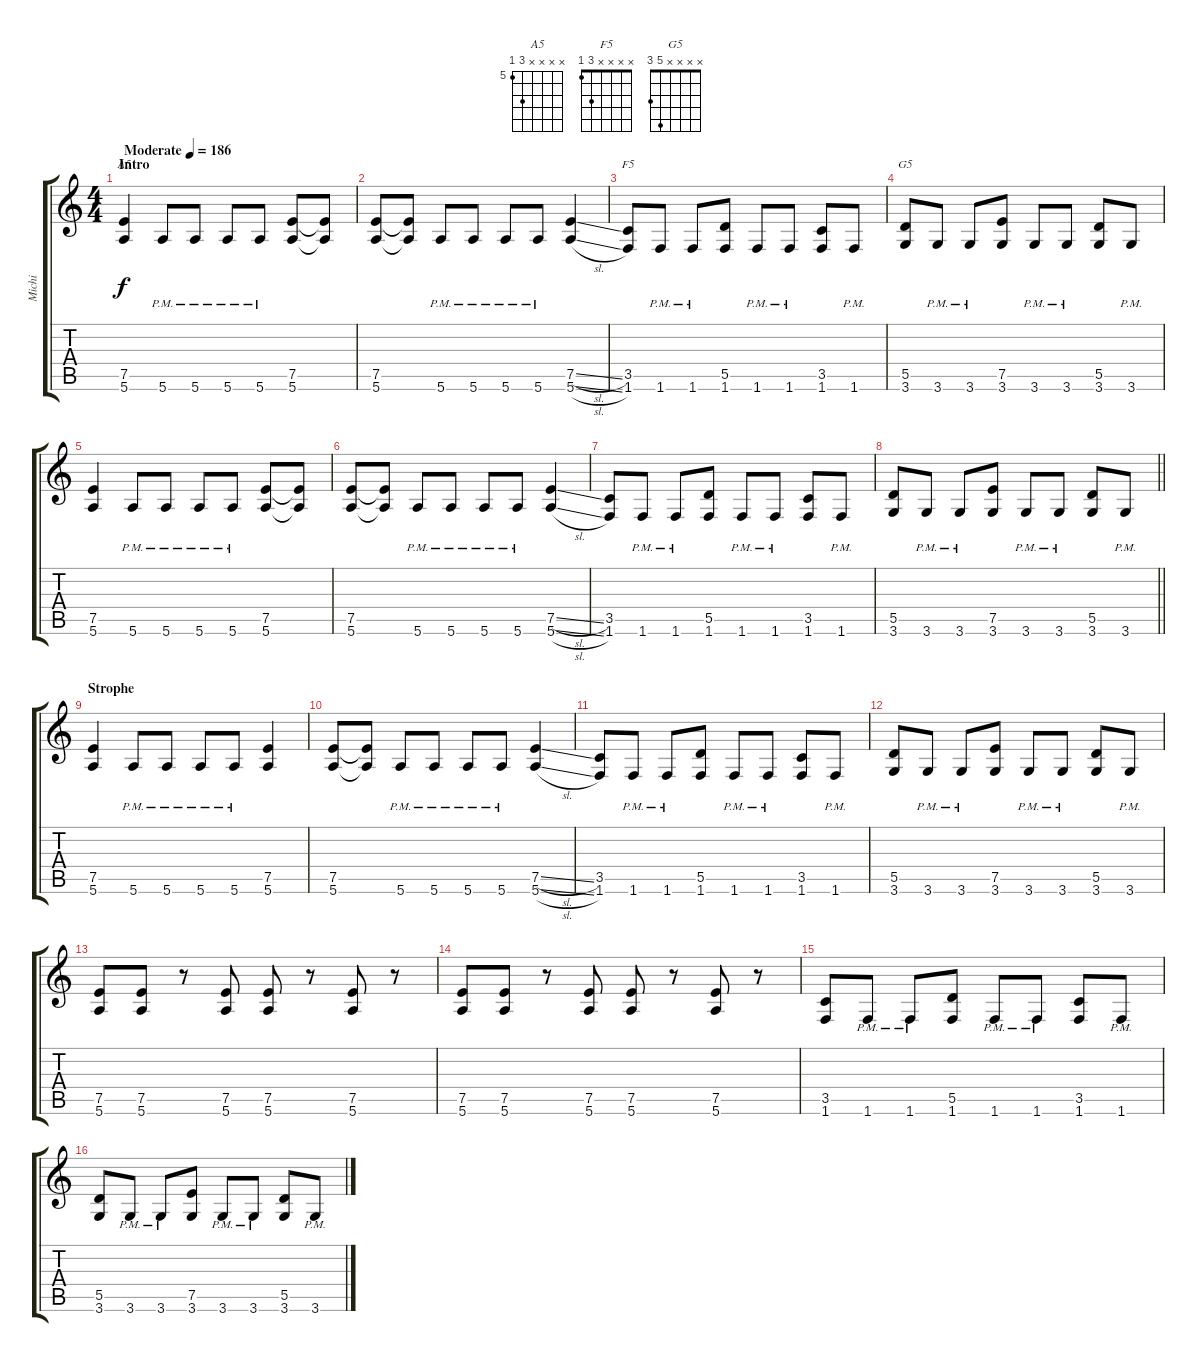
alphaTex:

\track ("Michi" "Michi") {instrument overdrivenguitar}
\staff {score tabs}
\tuning (E4 B3 G3 D3 A2 E2) {hide}
\chord ("A5" x x x x 7 5) {firstfret 5}
\chord ("F5" x x x x 3 1)
\chord ("G5" x x x x 5 3)
\ts (4 4)
\section ("" "Intro")
\tempo (186 "Moderate")
\clef g2
\ks c
(7.5 5.6).4{ch "A5" dy f instrument overdrivenguitar} 5.6{pm}.8 5.6{pm}.8 5.6{pm}.8 5.6{pm}.8 (7.5 5.6).8 (7.5{t} 5.6{t}).8 |
(7.5 5.6).8 (7.5{t} 5.6{t}).8 5.6{pm}.8 5.6{pm}.8 5.6{pm}.8 5.6{pm}.8 (7.5{sl} 5.6{sl}).4 |
(3.5 1.6).8{ch "F5"} 1.6{pm}.8 1.6{pm}.8 (5.5 1.6).8 1.6{pm}.8 1.6{pm}.8 (3.5 1.6).8 1.6{pm}.8 |
(5.5 3.6).8{ch "G5"} 3.6{pm}.8 3.6{pm}.8 (7.5 3.6).8 3.6{pm}.8 3.6{pm}.8 (5.5 3.6).8 3.6{pm}.8 |
(7.5 5.6).4 5.6{pm}.8 5.6{pm}.8 5.6{pm}.8 5.6{pm}.8 (7.5 5.6).8 (7.5{t} 5.6{t}).8 |
(7.5 5.6).8 (7.5{t} 5.6{t}).8 5.6{pm}.8 5.6{pm}.8 5.6{pm}.8 5.6{pm}.8 (7.5{sl} 5.6{sl}).4 |
(3.5 1.6).8 1.6{pm}.8 1.6{pm}.8 (5.5 1.6).8 1.6{pm}.8 1.6{pm}.8 (3.5 1.6).8 1.6{pm}.8 |
\barLineRight lightlight
(5.5 3.6).8 3.6{pm}.8 3.6{pm}.8 (7.5 3.6).8 3.6{pm}.8 3.6{pm}.8 (5.5 3.6).8 3.6{pm}.8 |
\section ("" "Strophe")
(7.5 5.6).4 5.6{pm}.8 5.6{pm}.8 5.6{pm}.8 5.6{pm}.8 (7.5 5.6).4 |
(7.5 5.6).8 (7.5{t} 5.6{t}).8 5.6{pm}.8 5.6{pm}.8 5.6{pm}.8 5.6{pm}.8 (7.5{sl} 5.6{sl}).4 |
(3.5 1.6).8 1.6{pm}.8 1.6{pm}.8 (5.5 1.6).8 1.6{pm}.8 1.6{pm}.8 (3.5 1.6).8 1.6{pm}.8 |
(5.5 3.6).8 3.6{pm}.8 3.6{pm}.8 (7.5 3.6).8 3.6{pm}.8 3.6{pm}.8 (5.5 3.6).8 3.6{pm}.8 |
(7.5 5.6).8 (7.5 5.6).8 r.8 (7.5 5.6).8 (7.5 5.6).8 r.8 (7.5 5.6).8 r.8 |
(7.5 5.6).8 (7.5 5.6).8 r.8 (7.5 5.6).8 (7.5 5.6).8 r.8 (7.5 5.6).8 r.8 |
(3.5 1.6).8 1.6{pm}.8 1.6{pm}.8 (5.5 1.6).8 1.6{pm}.8 1.6{pm}.8 (3.5 1.6).8 1.6{pm}.8 |
(5.5 3.6).8 3.6{pm}.8 3.6{pm}.8 (7.5 3.6).8 3.6{pm}.8 3.6{pm}.8 (5.5 3.6).8 3.6{pm}.8
